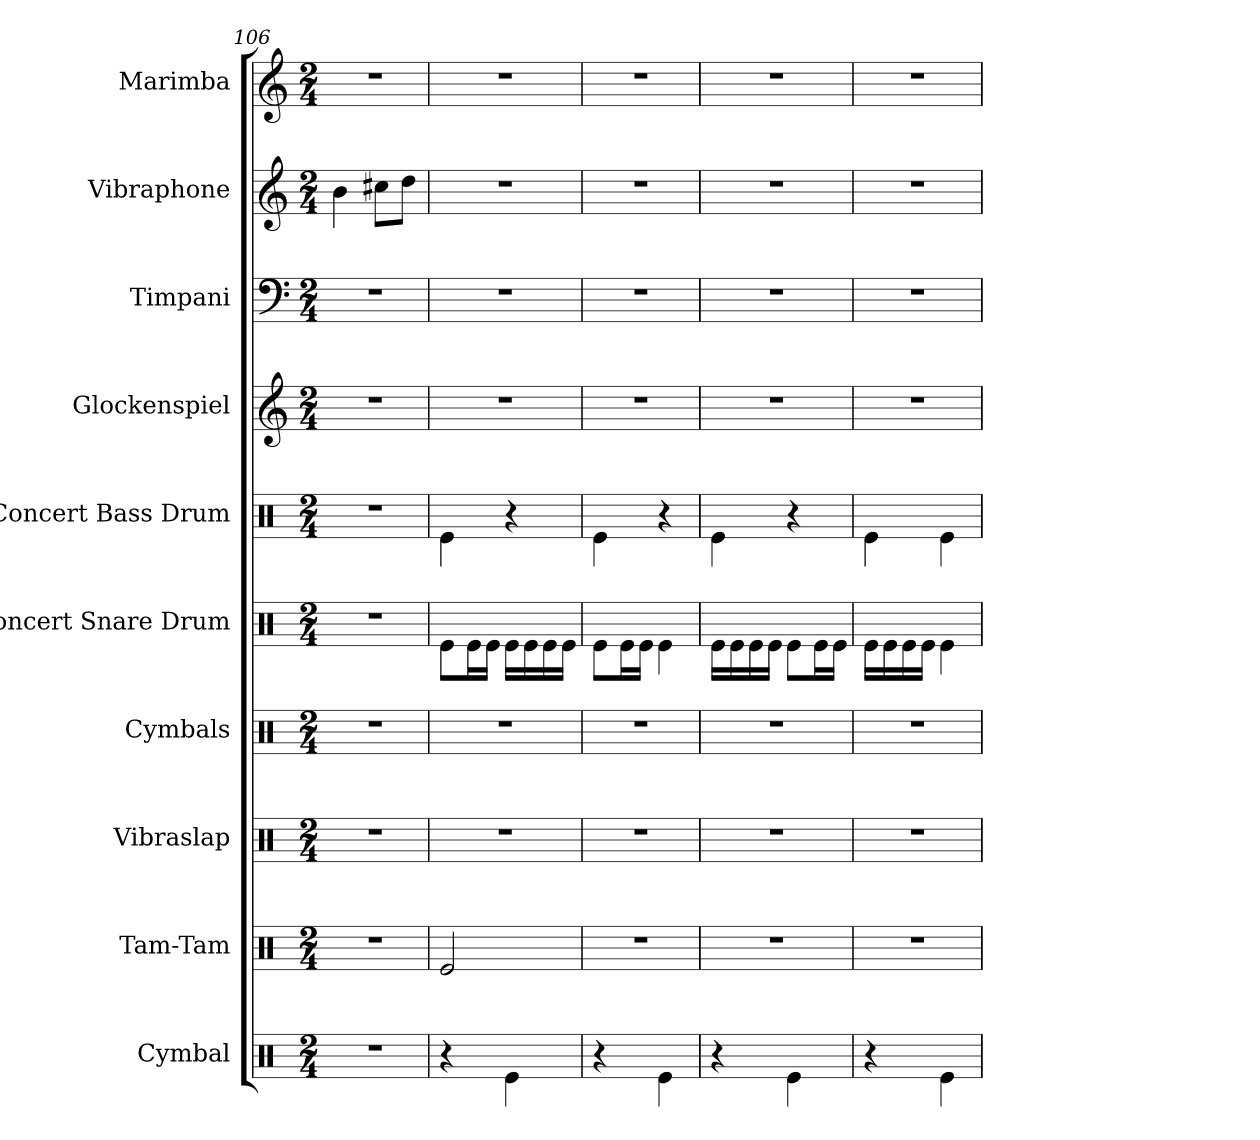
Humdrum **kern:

**kern	**kern	**kern	**kern	**kern	**kern	**kern	**kern	**kern	**kern
*part10	*part9	*part8	*part7	*part6	*part5	*part4	*part3	*part2	*part1
*staff10	*staff9	*staff8	*staff7	*staff6	*staff5	*staff4	*staff3	*staff2	*staff1
*I"Cymbal	*I"Tam-Tam	*I"Vibraslap	*I"Cymbals	*I"Concert Snare Drum	*I"Concert Bass Drum	*I"Glockenspiel	*I"Timpani	*I"Vibraphone	*I"Marimba
*I'Cym.	*I'Tam	*I'Vibslp.	*I'Cym.	*I'Con. Sn.	*I'Con. BD	*I'Glock.	*I'Timp.	*I'Vib.	*I'Mrm.
*clefX	*clefX	*clefX	*clefX	*clefX	*clefX	*clefG2	*clefF4	*clefG2	*clefG2
*	*	*	*	*	*	*ITrd-14c-24	*	*	*
*k[]	*k[]	*k[]	*k[]	*k[]	*k[]	*k[]	*k[]	*k[]	*k[]
*M2/4	*M2/4	*M2/4	*M2/4	*M2/4	*M2/4	*M2/4	*M2/4	*M2/4	*M2/4
=106	=106	=106	=106	=106	=106	=106	=106	=106	=106
2r	2r	2r	2r	2r	2r	2r	2r	4b\	2r
.	.	.	.	.	.	.	.	8cc#X\L	.
.	.	.	.	.	.	.	.	8dd\J	.
=107	=107	=107	=107	=107	=107	=107	=107	=107	=107
4r	2Re/	2r	2r	8Re\L	4Re\	2r	2r	2r	2r
.	.	.	.	16Re\L	.	.	.	.	.
.	.	.	.	16Re\JJ	.	.	.	.	.
4Re\	.	.	.	16Re\LL	4r	.	.	.	.
.	.	.	.	16Re\	.	.	.	.	.
.	.	.	.	16Re\	.	.	.	.	.
.	.	.	.	16Re\JJ	.	.	.	.	.
=108	=108	=108	=108	=108	=108	=108	=108	=108	=108
4r	2r	2r	2r	8Re\L	4Re\	2r	2r	2r	2r
.	.	.	.	16Re\L	.	.	.	.	.
.	.	.	.	16Re\JJ	.	.	.	.	.
4Re\	.	.	.	4Re\	4r	.	.	.	.
=109	=109	=109	=109	=109	=109	=109	=109	=109	=109
4r	2r	2r	2r	16Re\LL	4Re\	2r	2r	2r	2r
.	.	.	.	16Re\	.	.	.	.	.
.	.	.	.	16Re\	.	.	.	.	.
.	.	.	.	16Re\JJ	.	.	.	.	.
4Re\	.	.	.	8Re\L	4r	.	.	.	.
.	.	.	.	16Re\L	.	.	.	.	.
.	.	.	.	16Re\JJ	.	.	.	.	.
!!LO:PB:g=z
=110	=110	=110	=110	=110	=110	=110	=110	=110	=110
4r	2r	2r	2r	16Re\LL	4Re\	2r	2r	2r	2r
.	.	.	.	16Re\	.	.	.	.	.
.	.	.	.	16Re\	.	.	.	.	.
.	.	.	.	16Re\JJ	.	.	.	.	.
4Re\	.	.	.	4Re\	4Re\	.	.	.	.
=	=	=	=	=	=	=	=	=	=
*-	*-	*-	*-	*-	*-	*-	*-	*-	*-
